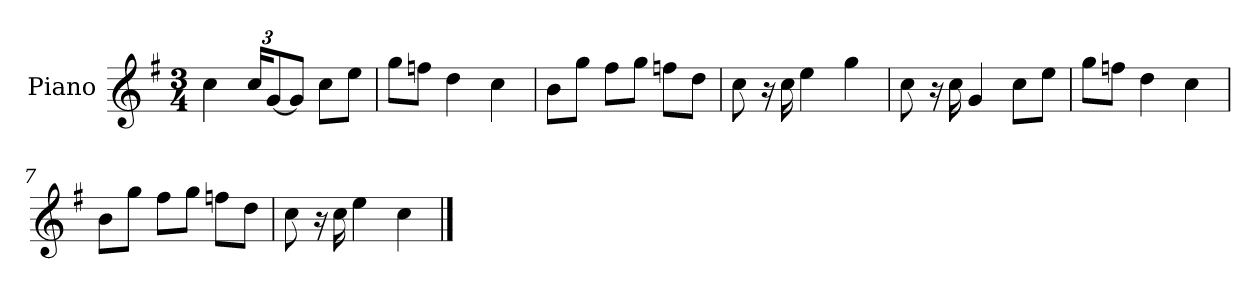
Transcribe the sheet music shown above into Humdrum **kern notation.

**kern
*part1
*staff1
*I"Piano
*I'P-no
*clefG2
*k[f#]
*M3/4
*MM181
=1
4cc\
*Xbrackettup
24cc/KL
[12g/
8g/J]
8cc\L
8ee\J
=2
8gg\L
8ffn\J
4dd\
4cc\
=3
8b\L
8gg\J
8ff#\L
8gg\J
8ffn\L
8dd\J
=4
8cc\
16r
16cc\
4ee\
4gg\
=5
8cc\
16r
16cc\
4g/
8cc\L
8ee\J
=6
8gg\L
8ffn\J
4dd\
4cc\
!!LO:LB:g=z
=7
8b\L
8gg\J
8ff#\L
8gg\J
8ffn\L
8dd\J
=8
8cc\
16r
16cc\
4ee\
4cc\
==
*-
